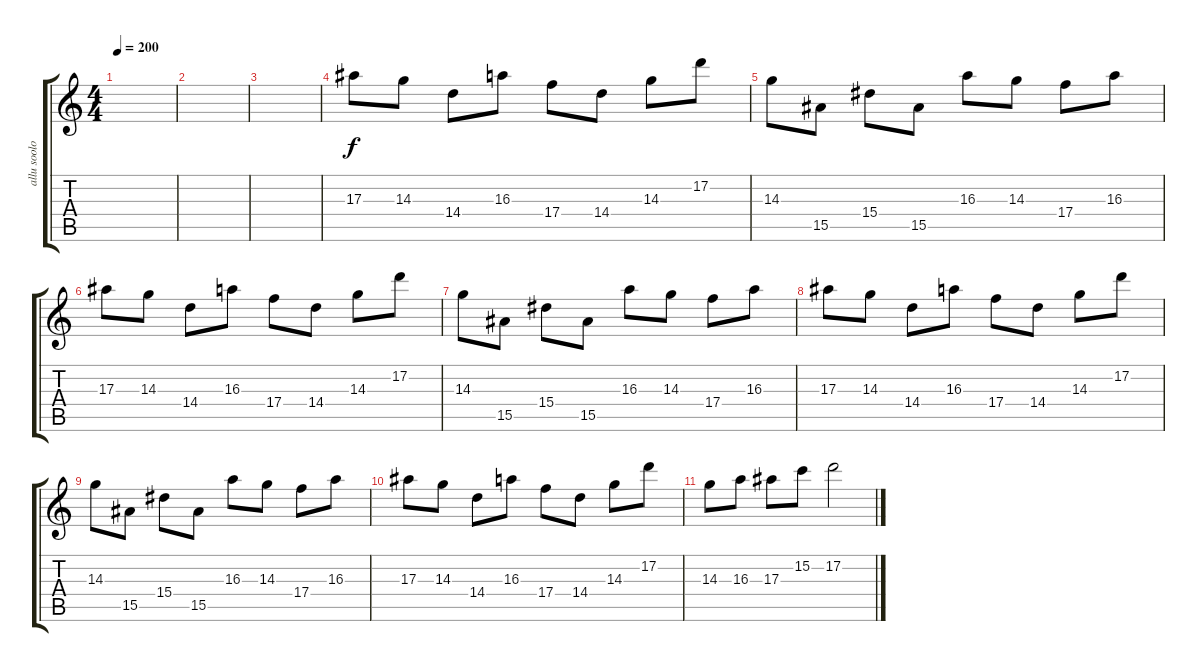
\track ("allu soolo" "allu soolo") {instrument distortionguitar}
\staff {score tabs}
\tuning (D4 A3 F3 C3 G2 C2) {hide}
\ts (4 4)
\tempo 200
\clef g2
\ks c
|
|
|
17.3.8 14.3.8 14.4.8 16.3.8 17.4.8 14.4.8 14.3.8 17.2.8 |
14.3.8 15.5.8 15.4.8 15.5.8 16.3.8 14.3.8 17.4.8 16.3.8 |
17.3.8 14.3.8 14.4.8 16.3.8 17.4.8 14.4.8 14.3.8 17.2.8 |
14.3.8 15.5.8 15.4.8 15.5.8 16.3.8 14.3.8 17.4.8 16.3.8 |
17.3.8 14.3.8 14.4.8 16.3.8 17.4.8 14.4.8 14.3.8 17.2.8 |
14.3.8 15.5.8 15.4.8 15.5.8 16.3.8 14.3.8 17.4.8 16.3.8 |
17.3.8 14.3.8 14.4.8 16.3.8 17.4.8 14.4.8 14.3.8 17.2.8 |
14.3.8 16.3.8 17.3.8 15.2.8 17.2.2
